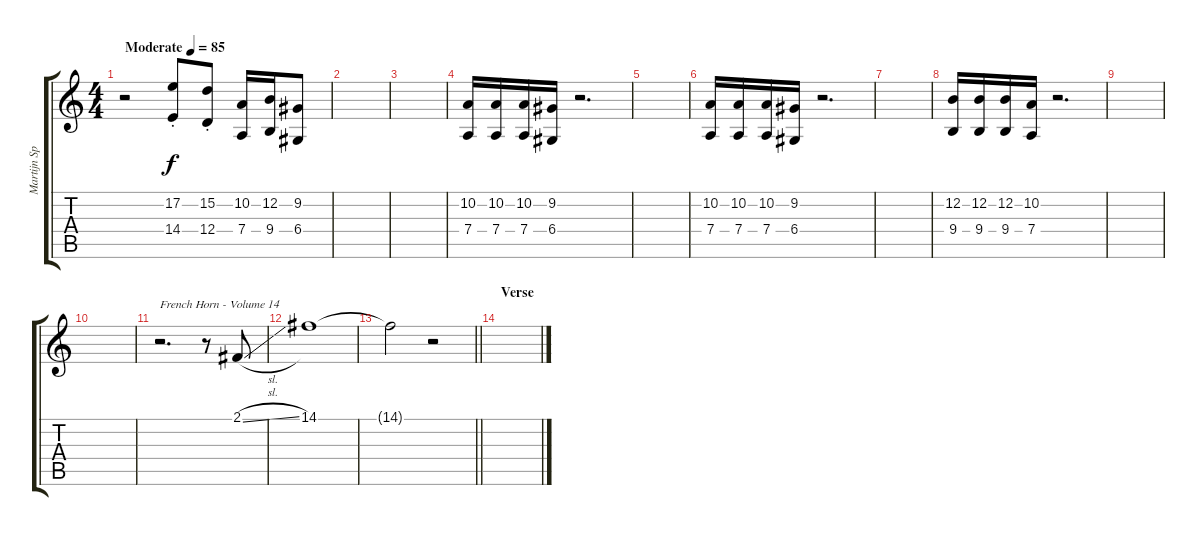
\track ("Martijn Spierenburg - Keyboard 2" "Martijn Sp") {instrument stringensemble1}
\staff {score tabs}
\tuning (E4 B3 G3 D3 A2 E2) {hide}
\ts (4 4)
\tempo (85 "Moderate")
\clef g2
\ks c
r.2{dy f instrument stringensemble1} (17.2{st} 14.4{st}).8 (15.2{st} 12.4{st}).8 (10.2 7.4).16 (12.2 9.4).16 (9.2 6.4).8 |
|
|
(10.2 7.4).16 (10.2 7.4).16 (10.2 7.4).16 (9.2 6.4).16 r.2{d} |
|
(10.2 7.4).16 (10.2 7.4).16 (10.2 7.4).16 (9.2 6.4).16 r.2{d} |
|
(12.2 9.4).16 (12.2 9.4).16 (12.2 9.4).16 (10.2 7.4).16 r.2{d} |
|
|
r.2{d txt "French Horn - Volume 14" volume 13 instrument frenchhorn} r.8 2.1{sl}.8 |
14.1.1 |
\barLineRight lightlight
14.1{t}.2 r.2 |
\section ("" "Verse")
